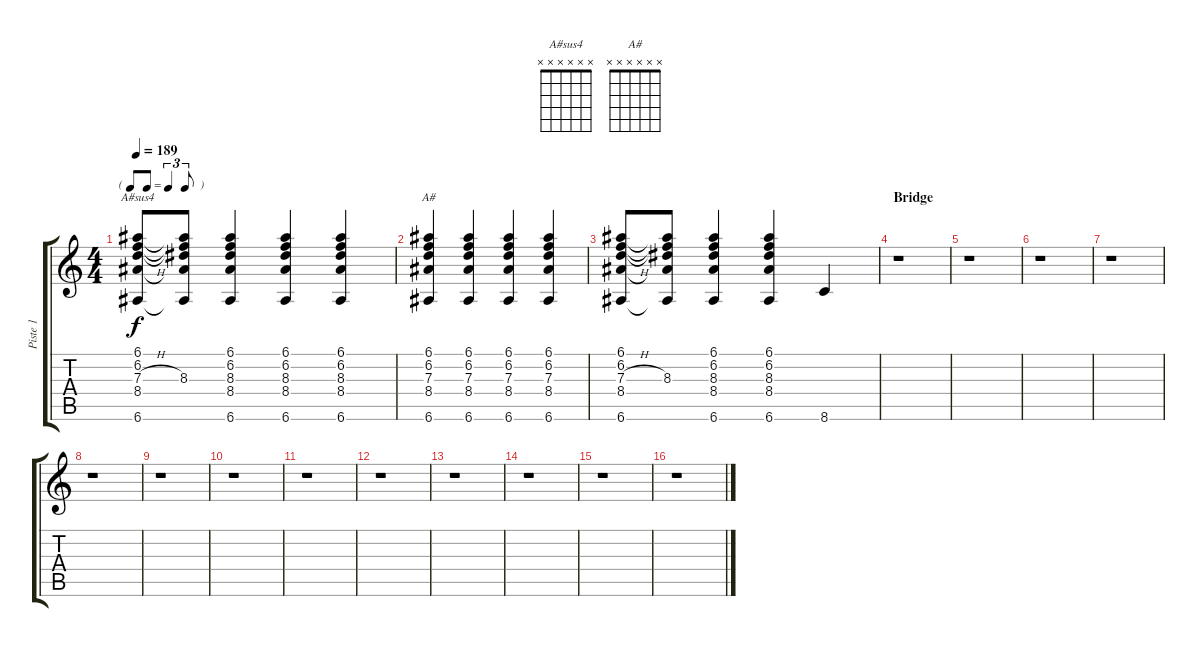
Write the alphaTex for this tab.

\track ("Piste 1" "Piste 1") {instrument electricguitarclean}
\staff {score tabs}
\tuning (E4 B3 G3 D3 A2 E2) {hide}
\chord ("A#sus4" x x x x x x) {firstfret 0}
\chord ("A#" x x x x x x) {firstfret 0}
\ts (4 4)
\tf triplet8th
\tempo 189
\clef g2
\ks c
(6.1 6.2 7.3{h} 8.4 6.6).8{ch "A#sus4" dy f} (6.1{t} 6.2{t} 8.3 8.4{t} 6.6{t}).8 (6.1 6.2 8.3 8.4 6.6).4 (6.1 6.2 8.3 8.4 6.6).4 (6.1 6.2 8.3 8.4 6.6).4 |
(6.1 6.2 7.3 8.4 6.6).4{ch "A#"} (6.1 6.2 7.3 8.4 6.6).4 (6.1 6.2 7.3 8.4 6.6).4 (6.1 6.2 7.3 8.4 6.6).4 |
(6.1 6.2 7.3{h} 8.4 6.6).8 (6.1{t} 6.2{t} 8.3 8.4{t} 6.6{t}).8 (6.1 6.2 8.3 8.4 6.6).4 (6.1 6.2 8.3 8.4 6.6).4 8.6.4 |
\section ("" "Bridge")
r.1 |
r.1 |
r.1 |
r.1 |
r.1 |
r.1 |
r.1 |
r.1 |
r.1 |
r.1 |
r.1 |
r.1 |
r.1
